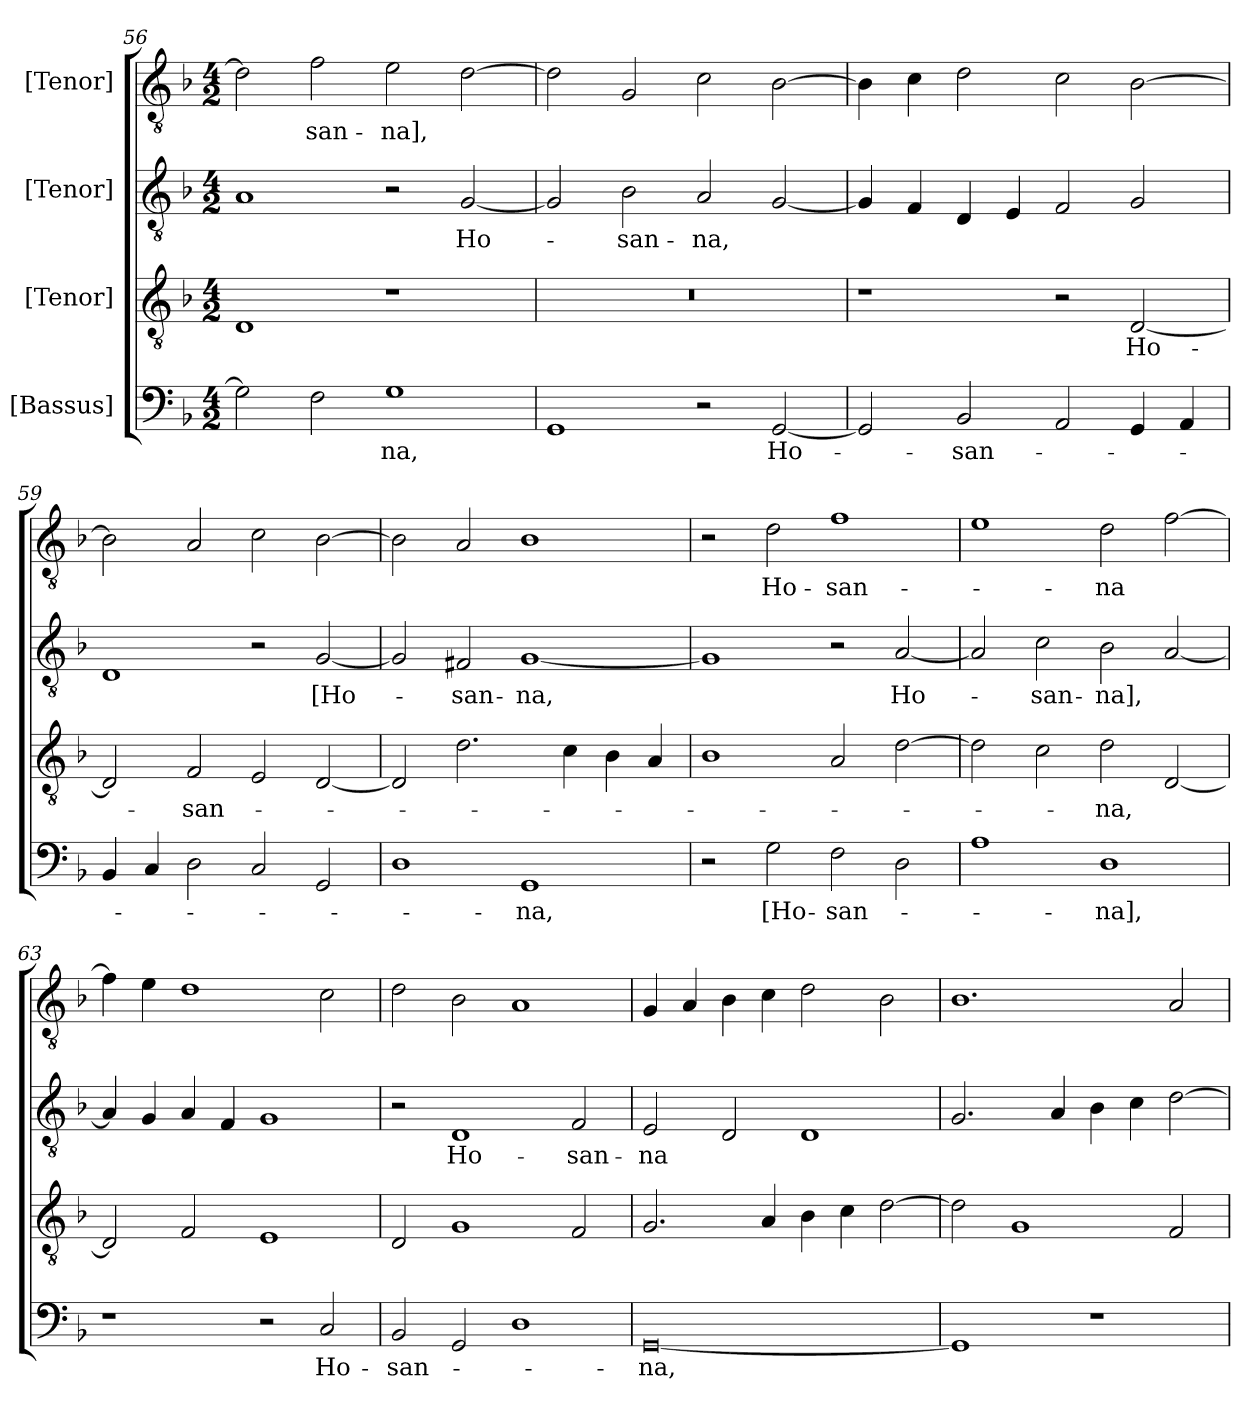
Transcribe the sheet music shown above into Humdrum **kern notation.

**kern	**text	**kern	**text	**kern	**text	**kern	**text
*part4	*part4	*part3	*part3	*part2	*part2	*part1	*part1
*staff4	*staff4	*staff3	*staff3	*staff2	*staff2	*staff1	*staff1
*I"[Bassus]	*	*I"[Tenor]	*	*I"[Tenor]	*	*I"[Tenor]	*
*clefF4	*	*clefGv2	*	*clefGv2	*	*clefGv2	*
*k[b-]	*	*k[b-]	*	*k[b-]	*	*k[b-]	*
*M4/2	*	*M4/2	*	*M4/2	*	*M4/2	*
=56	=56	=56	=56	=56	=56	=56	=56
2G\]	.	1D/	.	1A/	.	2d\]	.
2F\	.	.	.	.	.	2f\	-san-
1G\	-na,	1r	.	2r	.	2e\	-na],
.	.	.	.	[2G/	Ho-	[2d\	.
=57	=57	=57	=57	=57	=57	=57	=57
1GG/	.	0r	.	2G/]	.	2d\]	.
.	.	.	.	2B-\	-san-	2G/	.
2r	.	.	.	2A/	-na,	2c\	.
[2GG/	Ho-	.	.	[2G/	.	[2B-\	.
=58	=58	=58	=58	=58	=58	=58	=58
2GG/]	.	1r	.	4G/]	.	4B-\]	.
.	.	.	.	4F/	.	4c\	.
2BB-/	-san-	.	.	4D/	.	2d\	.
.	.	.	.	4E/	.	.	.
2AA/	.	2r	.	2F/	.	2c\	.
4GG/	.	[2D/	Ho-	2G/	.	[2B-\	.
4AA/	.	.	.	.	.	.	.
=59	=59	=59	=59	=59	=59	=59	=59
4BB-/	.	2D/]	.	1D/	.	2B-\]	.
4C/	.	.	.	.	.	.	.
2D\	.	2F/	-san-	.	.	2A/	.
2C/	.	2E/	.	2r	.	2c\	.
2GG/	.	[2D/	.	[2G/	[Ho-	[2B-\	.
=60	=60	=60	=60	=60	=60	=60	=60
1D\	.	2D/]	.	2G/]	.	2B-\]	.
.	.	2.d\	.	2F#X/	-san-	2A/	.
1GG/	-na,	.	.	[1G/	-na,	1B-\	.
.	.	4c\	.	.	.	.	.
.	.	4B-\	.	.	.	.	.
.	.	4A/	.	.	.	.	.
=61	=61	=61	=61	=61	=61	=61	=61
2r	.	1B-\	.	1G/]	.	2r	.
2G\	[Ho-	.	.	.	.	2d\	Ho-
2F\	-san-	2A/	.	2r	.	1f\	-san-
2D\	.	[2d\	.	[2A/	Ho-	.	.
=62	=62	=62	=62	=62	=62	=62	=62
1A\	.	2d\]	.	2A/]	.	1e\	.
.	.	2c\	.	2c\	-san-	.	.
1D\	-na],	2d\	-na,	2B-\	-na],	2d\	-na
.	.	[2D/	.	[2A/	.	[2f\	.
=63	=63	=63	=63	=63	=63	=63	=63
1r	.	2D/]	.	4A/]	.	4f\]	.
.	.	.	.	4G/	.	4e\	.
.	.	2F/	.	4A/	.	1d\	.
.	.	.	.	4F/	.	.	.
2r	.	1E/	.	1G/	.	.	.
2C/	Ho-	.	.	.	.	2c\	.
=64	=64	=64	=64	=64	=64	=64	=64
2BB-/	-san-	2D/	.	2r	.	2d\	.
2GG/	.	1G/	.	1D/	Ho-	2B-\	.
1D\	.	.	.	.	.	1A/	.
.	.	2F/	.	2F/	-san-	.	.
=65	=65	=65	=65	=65	=65	=65	=65
[0GG/	-na,	2.G/	.	2E/	-na	4G/	.
.	.	.	.	.	.	4A/	.
.	.	.	.	2D/	.	4B-\	.
.	.	4A/	.	.	.	4c\	.
.	.	4B-\	.	1D/	.	2d\	.
.	.	4c\	.	.	.	.	.
.	.	[2d\	.	.	.	2B-\	.
=66	=66	=66	=66	=66	=66	=66	=66
1GG/]	.	2d\]	.	2.G/	.	1.B-\	.
.	.	1G/	.	.	.	.	.
.	.	.	.	4A/	.	.	.
1r	.	.	.	4B-\	.	.	.
.	.	.	.	4c\	.	.	.
.	.	2F/	.	[2d\	.	2A/	.
=	=	=	=	=	=	=	=
*-	*-	*-	*-	*-	*-	*-	*-
